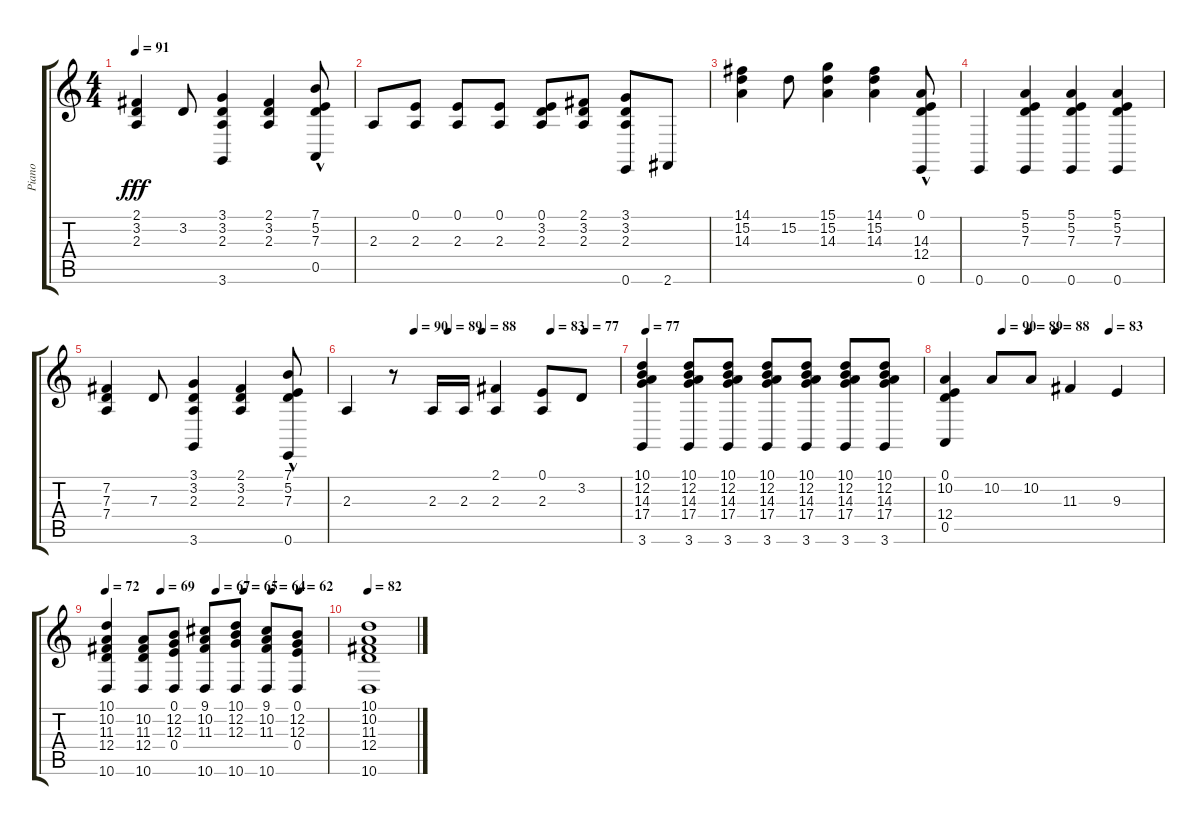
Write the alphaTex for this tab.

\track ("Piano" "Piano") {instrument brightacousticpiano}
\staff {score tabs}
\tuning (E4 B3 G3 D3 A2 E2) {hide}
\ts (4 4)
\tempo 91
\clef g2
\ks c
(2.1 3.2 2.3).4{dy fff} 3.2.8 (3.1 3.2 2.3 3.6).4 (2.1 3.2 2.3).4 (7.1 5.2 7.3 0.5{hac}).8 |
2.3.8 (0.1 2.3).8 (0.1 2.3).8 (0.1 2.3).8 (0.1 3.2 2.3).8 (2.1 3.2 2.3).8 (3.1 3.2 2.3 0.6).8 2.6.8 |
(14.1 15.2 14.3).4 15.2.8 (15.1 15.2 14.3).4 (14.1 15.2 14.3).4 (0.1 14.3{hac} 12.4 0.6).8 |
0.6.4 (5.1 5.2 7.3 0.6).4 (5.1 5.2 7.3 0.6).4 (5.1 5.2 7.3 0.6).4 |
(7.2 7.3 7.4).4 7.3.8 (3.1 3.2 2.3 3.6).4 (2.1 3.2 2.3).4 (7.1 5.2{hac} 7.3{hac} 0.6).8 |
\tempo (90 0.25)
\tempo (89 0.375)
\tempo (88 0.5)
\tempo (83 0.75)
\tempo (77 0.875)
2.3.4 r.8 2.3.16 2.3.16 (2.1 2.3).4 (0.1 2.3).8 3.2.8 |
\tempo 77
(10.1 12.2 14.3 17.4 3.6).4 (10.1 12.2 14.3 17.4 3.6).8 (10.1 12.2 14.3 17.4 3.6).8 (10.1 12.2 14.3 17.4 3.6).8 (10.1 12.2 14.3 17.4 3.6).8 (10.1 12.2 14.3 17.4 3.6).8 (10.1 12.2 14.3 17.4 3.6).8 |
\tempo (90 0.25)
\tempo (89 0.375)
\tempo (88 0.5)
\tempo (83 0.75)
(0.1 10.2 12.4 0.5).4 10.2.8 10.2.8 11.3.4 9.3.4 |
\tempo 72
\tempo (69 0.25)
\tempo (67 0.5)
\tempo (65 0.625)
\tempo (64 0.75)
\tempo (62 0.875)
(10.1 10.2 11.3 12.4 10.6).4 (10.2 11.3 12.4 10.6).8 (0.1 12.2 12.3 0.4).8 (9.1 10.2 11.3 10.6).8 (10.1 12.2 12.3 10.6).8 (9.1 10.2 11.3 10.6).8 (0.1 12.2 12.3 0.4).8 |
\tempo 82
(10.1 10.2 11.3 12.4 10.6).1
